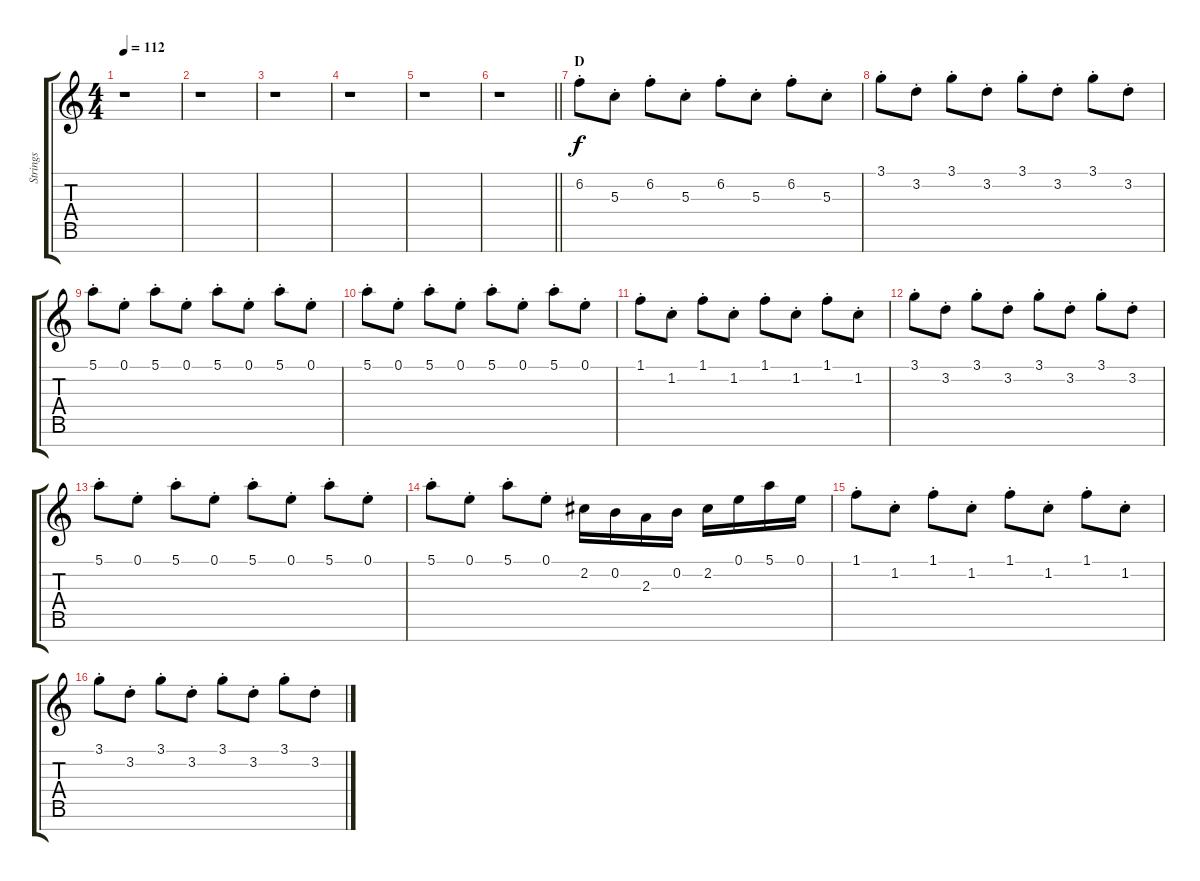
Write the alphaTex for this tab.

\track ("Strings" "Strings") {instrument stringensemble1}
\staff {score tabs}
\tuning (E5 B4 G4 D4 A3 E3 B2) {hide}
\ts (4 4)
\tempo 112
\clef g2
\ks c
r.1{dy f} |
r.1 |
r.1 |
r.1 |
r.1 |
\barLineRight lightlight
r.1 |
\section ("" "D")
6.2{st}.8 5.3{st}.8 6.2{st}.8 5.3{st}.8 6.2{st}.8 5.3{st}.8 6.2{st}.8 5.3{st}.8 |
3.1{st}.8 3.2{st}.8 3.1{st}.8 3.2{st}.8 3.1{st}.8 3.2{st}.8 3.1{st}.8 3.2{st}.8 |
5.1{st}.8 0.1{st}.8 5.1{st}.8 0.1{st}.8 5.1{st}.8 0.1{st}.8 5.1{st}.8 0.1{st}.8 |
5.1{st}.8 0.1{st}.8 5.1{st}.8 0.1{st}.8 5.1{st}.8 0.1{st}.8 5.1{st}.8 0.1{st}.8 |
1.1{st}.8 1.2{st}.8 1.1{st}.8 1.2{st}.8 1.1{st}.8 1.2{st}.8 1.1{st}.8 1.2{st}.8 |
3.1{st}.8 3.2{st}.8 3.1{st}.8 3.2{st}.8 3.1{st}.8 3.2{st}.8 3.1{st}.8 3.2{st}.8 |
5.1{st}.8 0.1{st}.8 5.1{st}.8 0.1{st}.8 5.1{st}.8 0.1{st}.8 5.1{st}.8 0.1{st}.8 |
5.1{st}.8 0.1{st}.8 5.1{st}.8 0.1{st}.8 2.2.16 0.2.16 2.3.16 0.2.16 2.2.16 0.1.16 5.1.16 0.1.16 |
1.1{st}.8 1.2{st}.8 1.1{st}.8 1.2{st}.8 1.1{st}.8 1.2{st}.8 1.1{st}.8 1.2{st}.8 |
3.1{st}.8 3.2{st}.8 3.1{st}.8 3.2{st}.8 3.1{st}.8 3.2{st}.8 3.1{st}.8 3.2{st}.8
